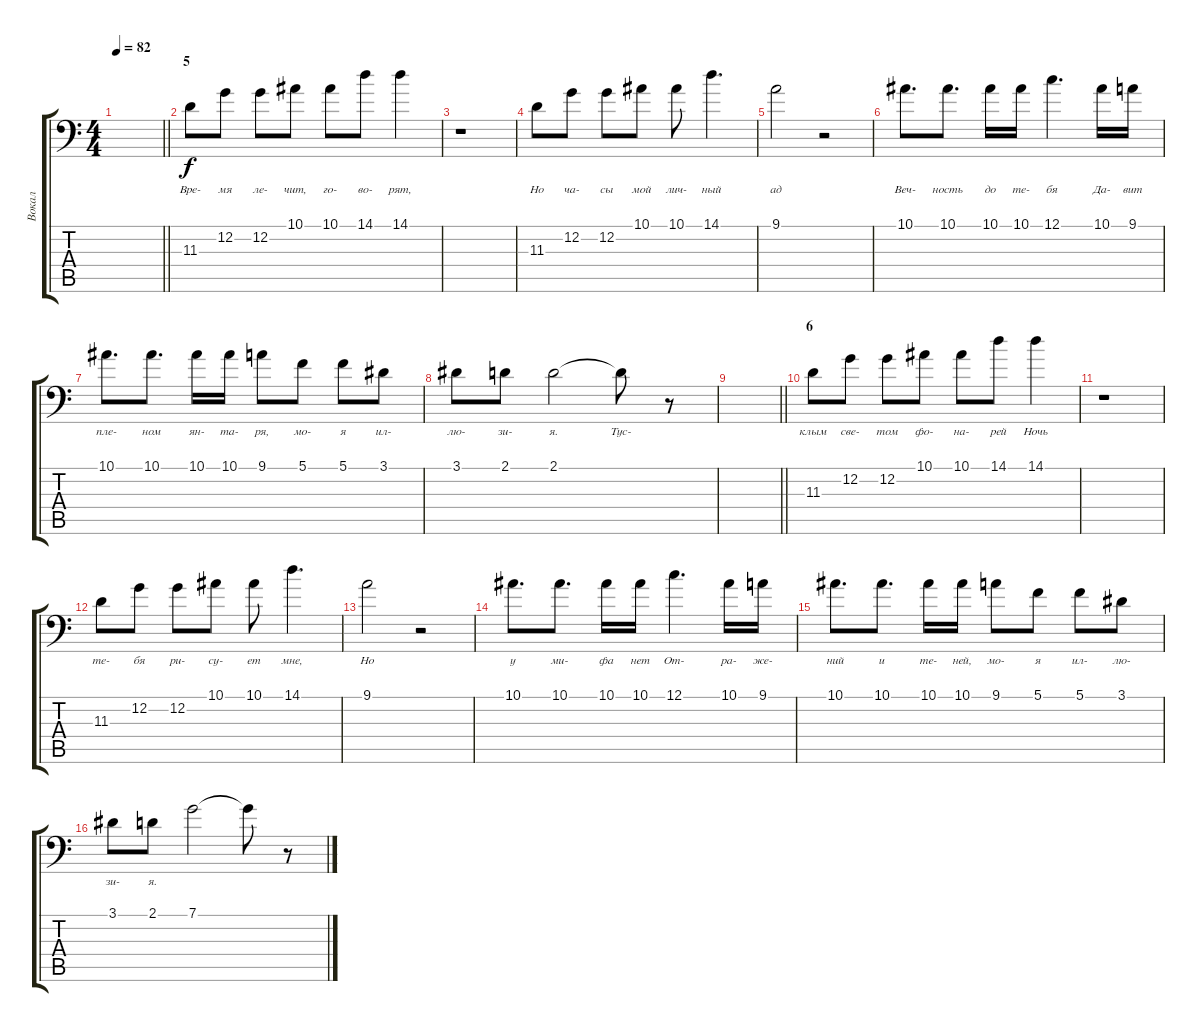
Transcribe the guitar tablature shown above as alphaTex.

\track ("Вокал" "Вокал") {instrument vibraphone}
\staff {score tabs}
\tuning (C4 G3 Eb3 Bb2 F2 Bb1) {hide}
\ts (4 4)
\tempo 82
\clef f4
\barLineRight lightlight
\ks c
|
\section ("" "5")
11.3.8{lyrics (0 "") lyrics (1 "Вре-") lyrics (2 "") lyrics (3 "") lyrics (4 "")} 12.2.8{lyrics (0 "") lyrics (1 "мя") lyrics (2 "") lyrics (3 "") lyrics (4 "")} 12.2.8{lyrics (0 "") lyrics (1 "ле-") lyrics (2 "") lyrics (3 "") lyrics (4 "")} 10.1.8{lyrics (0 "") lyrics (1 "чит,") lyrics (2 "") lyrics (3 "") lyrics (4 "")} 10.1.8{lyrics (0 "") lyrics (1 "го-") lyrics (2 "") lyrics (3 "") lyrics (4 "")} 14.1.8{lyrics (0 "") lyrics (1 "во-") lyrics (2 "") lyrics (3 "") lyrics (4 "")} 14.1.4{lyrics (0 "") lyrics (1 "рят,") lyrics (2 "") lyrics (3 "") lyrics (4 "")} |
r.1 |
11.3.8{lyrics (0 "") lyrics (1 "Но") lyrics (2 "") lyrics (3 "") lyrics (4 "")} 12.2.8{lyrics (0 "") lyrics (1 "ча-") lyrics (2 "") lyrics (3 "") lyrics (4 "")} 12.2.8{lyrics (0 "") lyrics (1 "сы") lyrics (2 "") lyrics (3 "") lyrics (4 "")} 10.1.8{lyrics (0 "") lyrics (1 "мой") lyrics (2 "") lyrics (3 "") lyrics (4 "")} 10.1.8{lyrics (0 "") lyrics (1 "лич-") lyrics (2 "") lyrics (3 "") lyrics (4 "")} 14.1.4{d lyrics (0 "") lyrics (1 "ный") lyrics (2 "") lyrics (3 "") lyrics (4 "")} |
9.1.2{lyrics (0 "") lyrics (1 "ад") lyrics (2 "") lyrics (3 "") lyrics (4 "")} r.2 |
10.1.8{d lyrics (0 "") lyrics (1 "Веч-") lyrics (2 "") lyrics (3 "") lyrics (4 "")} 10.1.8{d lyrics (0 "") lyrics (1 "ность") lyrics (2 "") lyrics (3 "") lyrics (4 "")} 10.1.16{lyrics (0 "") lyrics (1 "до") lyrics (2 "") lyrics (3 "") lyrics (4 "")} 10.1.16{lyrics (0 "") lyrics (1 "те-") lyrics (2 "") lyrics (3 "") lyrics (4 "")} 12.1.4{d lyrics (0 "") lyrics (1 "бя") lyrics (2 "") lyrics (3 "") lyrics (4 "")} 10.1.16{lyrics (0 "") lyrics (1 "Да-") lyrics (2 "") lyrics (3 "") lyrics (4 "")} 9.1.16{lyrics (0 "") lyrics (1 "вит") lyrics (2 "") lyrics (3 "") lyrics (4 "")} |
10.1.8{d lyrics (0 "") lyrics (1 "пле-") lyrics (2 "") lyrics (3 "") lyrics (4 "")} 10.1.8{d lyrics (0 "") lyrics (1 "ном") lyrics (2 "") lyrics (3 "") lyrics (4 "")} 10.1.16{lyrics (0 "") lyrics (1 "ян-") lyrics (2 "") lyrics (3 "") lyrics (4 "")} 10.1.16{lyrics (0 "") lyrics (1 "та-") lyrics (2 "") lyrics (3 "") lyrics (4 "")} 9.1.8{lyrics (0 "") lyrics (1 "ря,") lyrics (2 "") lyrics (3 "") lyrics (4 "")} 5.1.8{lyrics (0 "") lyrics (1 "мо-") lyrics (2 "") lyrics (3 "") lyrics (4 "")} 5.1.8{lyrics (0 "") lyrics (1 "я") lyrics (2 "") lyrics (3 "") lyrics (4 "")} 3.1.8{lyrics (0 "") lyrics (1 "ил-") lyrics (2 "") lyrics (3 "") lyrics (4 "")} |
3.1.8{lyrics (0 "") lyrics (1 "лю-") lyrics (2 "") lyrics (3 "") lyrics (4 "")} 2.1.8{lyrics (0 "") lyrics (1 "зи-") lyrics (2 "") lyrics (3 "") lyrics (4 "")} 2.1.2{lyrics (0 "") lyrics (1 "я.") lyrics (2 "") lyrics (3 "") lyrics (4 "")} 2.1{t}.8{lyrics (0 "") lyrics (1 "Тус-") lyrics (2 "") lyrics (3 "") lyrics (4 "")} r.8 |
\barLineRight lightlight
|
\section ("" "6")
11.3.8{lyrics (0 "") lyrics (1 "клым") lyrics (2 "") lyrics (3 "") lyrics (4 "")} 12.2.8{lyrics (0 "") lyrics (1 "све-") lyrics (2 "") lyrics (3 "") lyrics (4 "")} 12.2.8{lyrics (0 "") lyrics (1 "том") lyrics (2 "") lyrics (3 "") lyrics (4 "")} 10.1.8{lyrics (0 "") lyrics (1 "фо-") lyrics (2 "") lyrics (3 "") lyrics (4 "")} 10.1.8{lyrics (0 "") lyrics (1 "на-") lyrics (2 "") lyrics (3 "") lyrics (4 "")} 14.1.8{lyrics (0 "") lyrics (1 "рей") lyrics (2 "") lyrics (3 "") lyrics (4 "")} 14.1.4{lyrics (0 "") lyrics (1 "Ночь") lyrics (2 "") lyrics (3 "") lyrics (4 "")} |
r.1 |
11.3.8{lyrics (0 "") lyrics (1 "те-") lyrics (2 "") lyrics (3 "") lyrics (4 "")} 12.2.8{lyrics (0 "") lyrics (1 "бя") lyrics (2 "") lyrics (3 "") lyrics (4 "")} 12.2.8{lyrics (0 "") lyrics (1 "ри-") lyrics (2 "") lyrics (3 "") lyrics (4 "")} 10.1.8{lyrics (0 "") lyrics (1 "су-") lyrics (2 "") lyrics (3 "") lyrics (4 "")} 10.1.8{lyrics (0 "") lyrics (1 "ет") lyrics (2 "") lyrics (3 "") lyrics (4 "")} 14.1.4{d lyrics (0 "") lyrics (1 "мне,") lyrics (2 "") lyrics (3 "") lyrics (4 "")} |
9.1.2{lyrics (0 "") lyrics (1 "Но") lyrics (2 "") lyrics (3 "") lyrics (4 "")} r.2 |
10.1.8{d lyrics (0 "") lyrics (1 "у") lyrics (2 "") lyrics (3 "") lyrics (4 "")} 10.1.8{d lyrics (0 "") lyrics (1 "ми-") lyrics (2 "") lyrics (3 "") lyrics (4 "")} 10.1.16{lyrics (0 "") lyrics (1 "фа") lyrics (2 "") lyrics (3 "") lyrics (4 "")} 10.1.16{lyrics (0 "") lyrics (1 "нет") lyrics (2 "") lyrics (3 "") lyrics (4 "")} 12.1.4{d lyrics (0 "") lyrics (1 "От-") lyrics (2 "") lyrics (3 "") lyrics (4 "")} 10.1.16{lyrics (0 "") lyrics (1 "ра-") lyrics (2 "") lyrics (3 "") lyrics (4 "")} 9.1.16{lyrics (0 "") lyrics (1 "же-") lyrics (2 "") lyrics (3 "") lyrics (4 "")} |
10.1.8{d lyrics (0 "") lyrics (1 "ний") lyrics (2 "") lyrics (3 "") lyrics (4 "")} 10.1.8{d lyrics (0 "") lyrics (1 "и") lyrics (2 "") lyrics (3 "") lyrics (4 "")} 10.1.16{lyrics (0 "") lyrics (1 "те-") lyrics (2 "") lyrics (3 "") lyrics (4 "")} 10.1.16{lyrics (0 "") lyrics (1 "ней,") lyrics (2 "") lyrics (3 "") lyrics (4 "")} 9.1.8{lyrics (0 "") lyrics (1 "мо-") lyrics (2 "") lyrics (3 "") lyrics (4 "")} 5.1.8{lyrics (0 "") lyrics (1 "я") lyrics (2 "") lyrics (3 "") lyrics (4 "")} 5.1.8{lyrics (0 "") lyrics (1 "ил-") lyrics (2 "") lyrics (3 "") lyrics (4 "")} 3.1.8{lyrics (0 "") lyrics (1 "лю-") lyrics (2 "") lyrics (3 "") lyrics (4 "")} |
3.1.8{lyrics (0 "") lyrics (1 "зи-") lyrics (2 "") lyrics (3 "") lyrics (4 "")} 2.1.8{lyrics (0 "") lyrics (1 "я.") lyrics (2 "") lyrics (3 "") lyrics (4 "")} 7.1.2 7.1{t}.8 r.8
